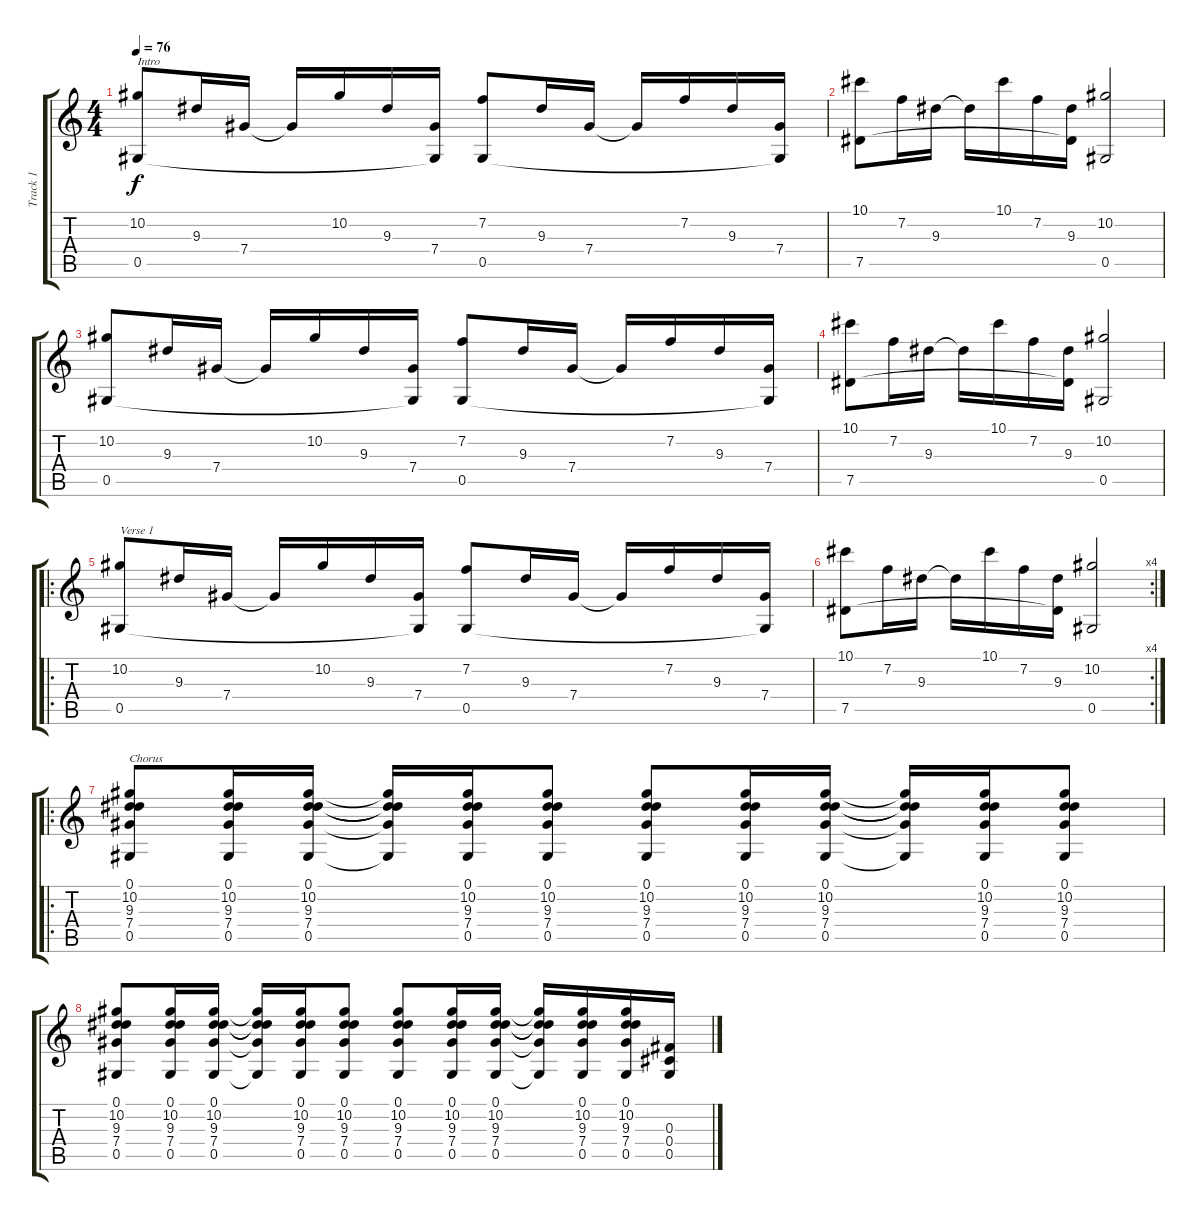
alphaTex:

\track ("Track 1" "Track 1") {instrument acousticguitarsteel}
\staff {score tabs}
\tuning (Eb4 Bb3 Gb3 Db3 Ab2 Eb2) {hide}
\ts (4 4)
\tempo 76
\clef g2
\ks c
(10.2 0.5).8{txt "Intro" dy f instrument acousticguitarsteel} 9.3.16 7.4.16 7.4{t}.16 10.2.16 9.3.16 (7.4 0.5{t}).16 (7.2 0.5).8 9.3.16 7.4.16 7.4{t}.16 7.2.16 9.3.16 (7.4 0.5{t}).16 |
(10.1 7.5).8 7.2.16 9.3.16 9.3{t}.16 10.1.16 7.2.16 (9.3 7.5{t}).16 (10.2 0.5).2 |
(10.2 0.5).8 9.3.16 7.4.16 7.4{t}.16 10.2.16 9.3.16 (7.4 0.5{t}).16 (7.2 0.5).8 9.3.16 7.4.16 7.4{t}.16 7.2.16 9.3.16 (7.4 0.5{t}).16 |
(10.1 7.5).8 7.2.16 9.3.16 9.3{t}.16 10.1.16 7.2.16 (9.3 7.5{t}).16 (10.2 0.5).2 |
\ro
(10.2 0.5).8{txt "Verse 1"} 9.3.16 7.4.16 7.4{t}.16 10.2.16 9.3.16 (7.4 0.5{t}).16 (7.2 0.5).8 9.3.16 7.4.16 7.4{t}.16 7.2.16 9.3.16 (7.4 0.5{t}).16 |
\rc 4
(10.1 7.5).8 7.2.16 9.3.16 9.3{t}.16 10.1.16 7.2.16 (9.3 7.5{t}).16 (10.2 0.5).2 |
\ro
(0.1 10.2 9.3 7.4 0.5).8{txt "Chorus"} (0.1 10.2 9.3 7.4 0.5).16 (0.1 10.2 9.3 7.4 0.5).16 (0.1{t} 10.2{t} 9.3{t} 7.4{t} 0.5{t}).16 (0.1 10.2 9.3 7.4 0.5).16 (0.1 10.2 9.3 7.4 0.5).8 (0.1 10.2 9.3 7.4 0.5).8 (0.1 10.2 9.3 7.4 0.5).16 (0.1 10.2 9.3 7.4 0.5).16 (0.1{t} 10.2{t} 9.3{t} 7.4{t} 0.5{t}).16 (0.1 10.2 9.3 7.4 0.5).16 (0.1 10.2 9.3 7.4 0.5).8 |
(0.1 10.2 9.3 7.4 0.5).8 (0.1 10.2 9.3 7.4 0.5).16 (0.1 10.2 9.3 7.4 0.5).16 (0.1{t} 10.2{t} 9.3{t} 7.4{t} 0.5{t}).16 (0.1 10.2 9.3 7.4 0.5).16 (0.1 10.2 9.3 7.4 0.5).8 (0.1 10.2 9.3 7.4 0.5).8 (0.1 10.2 9.3 7.4 0.5).16 (0.1 10.2 9.3 7.4 0.5).16 (0.1{t} 10.2{t} 9.3{t} 7.4{t} 0.5{t}).16 (0.1 10.2 9.3 7.4 0.5).16 (0.1 10.2 9.3 7.4 0.5).16 (0.3 0.4 0.5).16
